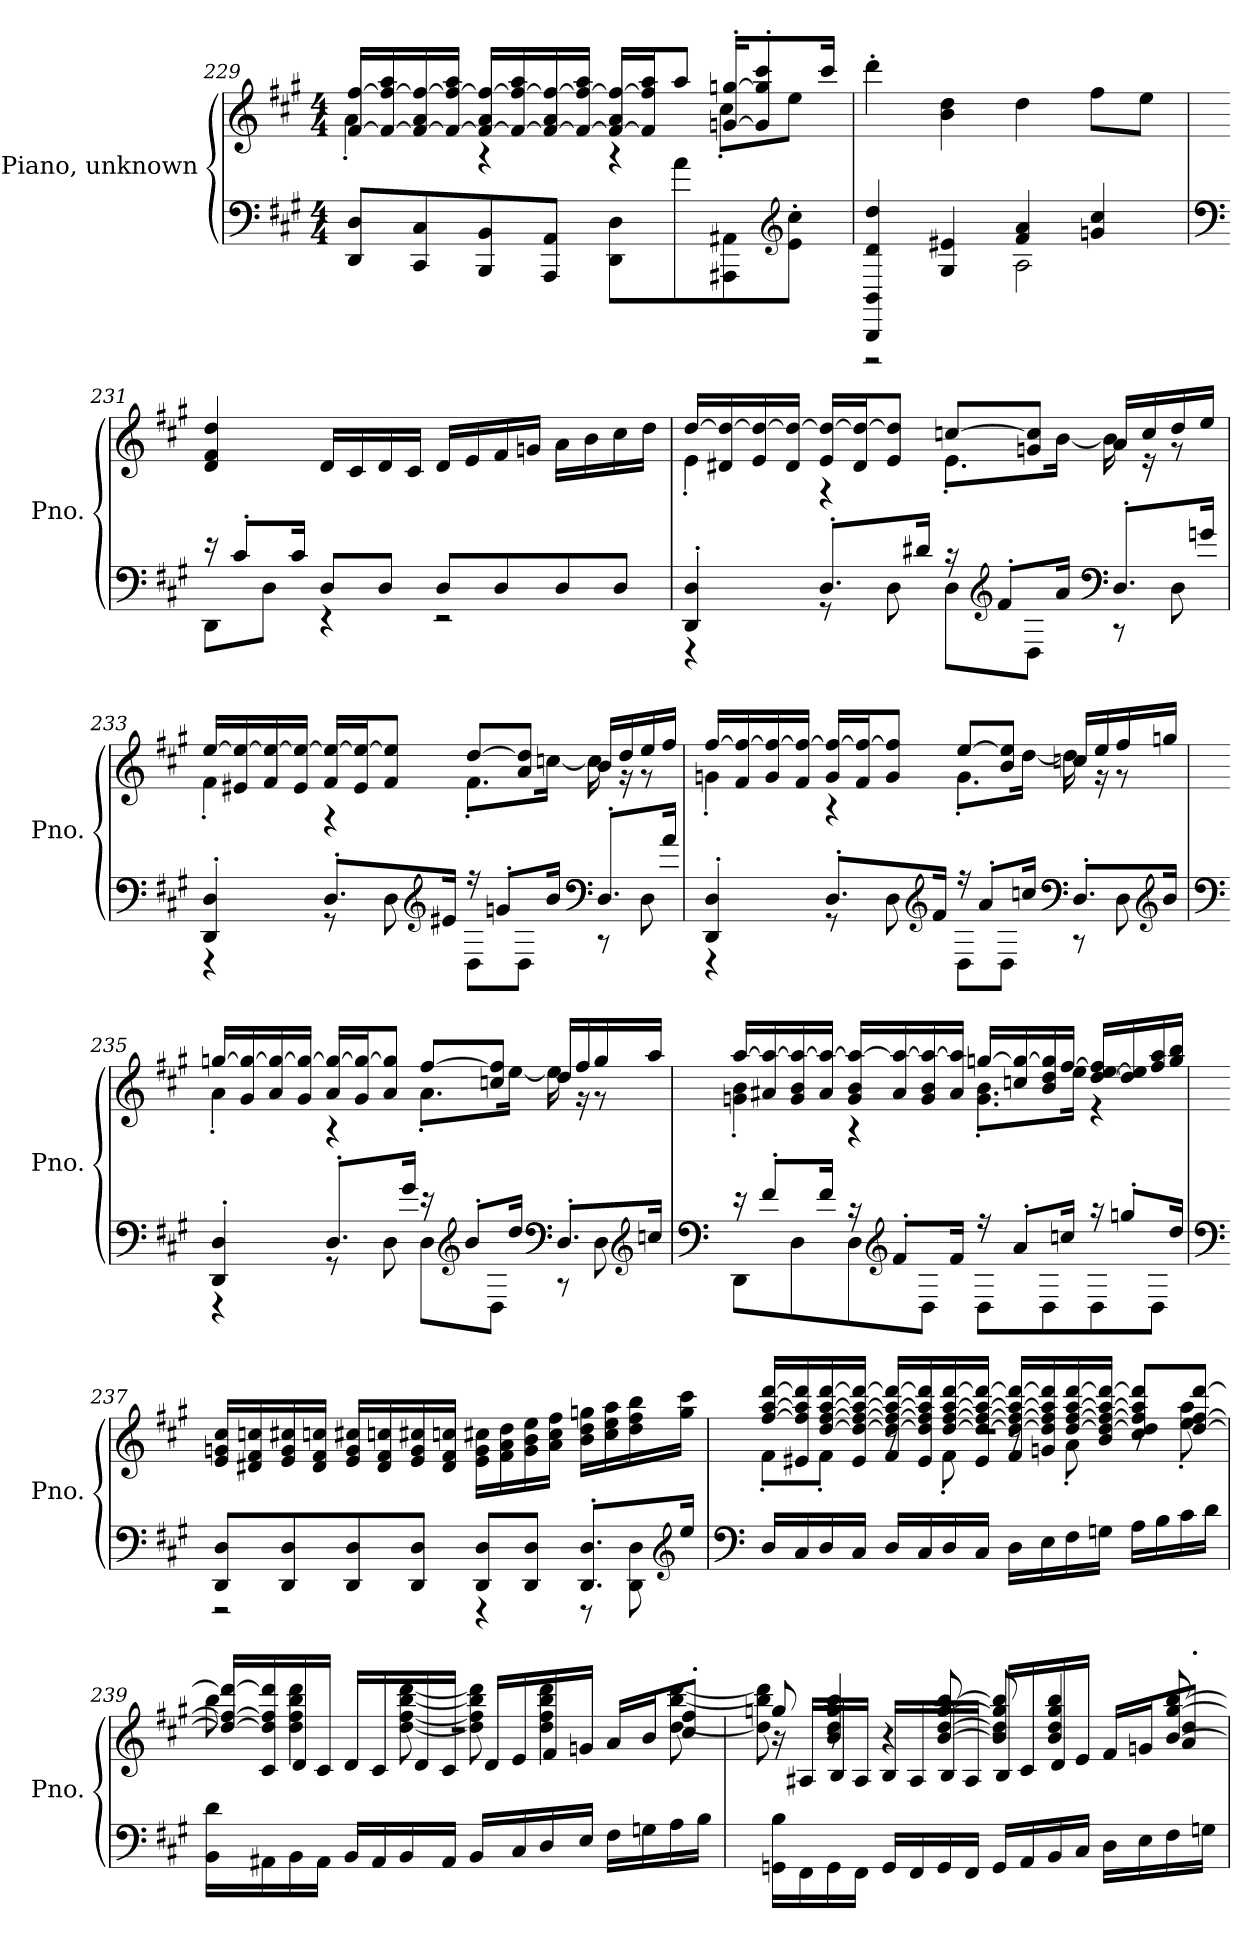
**kern	**kern
*part1	*part1
*staff2	*staff1
*I"Piano, unknown	*
*I'Pno.	*
!!LO:LB:g=z
*clefF4	*clefG2
*k[f#c#g#]	*k[f#c#g#]
*M4/4	*M4/4
=229	=229
*	*^
8DD/ 8D/L	[16f#/ [16ff#/LL	4a'\
.	16f#/_ 16ff#/_ 16aa/	.
8CC#/ 8C#/	16f#/_ 16a/ 16ff#/_	.
.	16f#/_ 16ff#/_ 16aa/JJ	.
8BBB/ 8BB/	16f#/_ 16a/ 16ff#/_LL	4r
.	16f#/_ 16ff#/_ 16aa/	.
8AAA/ 8AA/J	16f#/_ 16a/ 16ff#/_	.
.	16f#/_ 16ff#/_ 16aa/JJ	.
8DD\ 8D\L	16f#/_ 16a/ 16ff#/_LL	4r
.	16f#/] 16ff#/] 16aa/J	.
8a\	8aa/J	.
8AAA#X\ 8AA#X\	[16gn/' [16ggn/'KL	8cc#'\L
.	8g/]' 8gg/]' 8ccc#/'	.
*clefG2	*	*
8e\' 8cc#\'J	.	8ee\J
.	16ccc#/Jk	.
*	*v	*v
=230	=230
*^	*
4BBB/ 4BB/ 4d/ 4dd/	2r	4ddd'\
4G#/ 4e#X/	.	4b\ 4dd\
4f#/ 4a/	2A\	4dd\
4gn/ 4cc#/	.	8ff#\L
.	.	8ee\J
!!LO:LB:g=z
=231	=231	=231
*clefF4	*	*
16r	8DD\L	4d/ 4f#/ 4dd/
8c#'/L	.	.
.	8D\J	.
16c#/Jk	.	.
8D/L	4r	16d/LL
.	.	16c#/
8D/J	.	16d/
.	.	16c#/JJ
8D/L	2r	16d/LL
.	.	16e/
8D/	.	16f#/
.	.	16gn/JJ
8D/	.	16a\LL
.	.	16b\
8D/J	.	16cc#\
.	.	16dd\JJ
=232	=232	=232
*	*	*^
4DD/' 4D/'	4r	[16dd/LL	4e'\
.	.	16d#X/ 16dd/_	.
.	.	16e/ 16dd/_	.
.	.	16d#/ 16dd/_JJ	.
8.D'/L	8r	16e/ 16dd/_LL	4r
.	.	16d#/ 16dd/_J	.
.	8D\	8e/ 8dd/]J	.
16d#X/Jk	.	.	.
16r	8D\L	[8ccn/L	8.e'\L
*clefG2	*	*	*
8f#'/L	.	.	.
.	8D\J	8gn/ 8cc/]J	.
16a/Jk	.	.	[16b\Jk
*clefF4	*	*	*
8.D'/L	8r	16a/LL	16b\]
.	.	16cc/	16r
.	8D\	16dd/	8r
16gn/Jk	.	16ee/JJ	.
!!LO:LB:g=z	!!
=233	=233	=233	=233
4DD/' 4D/'	4r	[16ee/LL	4f#'\
.	.	16e#X/ 16ee/_	.
.	.	16f#/ 16ee/_	.
.	.	16e#/ 16ee/_JJ	.
8.D'/L	8r	16f#/ 16ee/_LL	4r
.	.	16e#/ 16ee/_J	.
.	8D\	8f#/ 8ee/]J	.
*clefG2	*	*	*
16e#X/Jk	.	.	.
16r	8D\L	[8dd/L	8.f#'\L
8gn'/L	.	.	.
.	8D\J	8a/ 8dd/]J	.
16b/Jk	.	.	[16ccn\Jk
*clefF4	*	*	*
8.D'/L	8r	16b/LL	16cc\]
.	.	16dd/	16r
.	8D\	16ee/	8r
16a/Jk	.	16ff#/JJ	.
!!LO:LB:g=z	!!
=234	=234	=234	=234
4DD/' 4D/'	4r	[16ff#/LL	4gn'\
.	.	16f#/ 16ff#/_	.
.	.	16g/ 16ff#/_	.
.	.	16f#/ 16ff#/_JJ	.
8.D'/L	8r	16g/ 16ff#/_LL	4r
.	.	16f#/ 16ff#/_J	.
.	8D\	8g/ 8ff#/]J	.
*clefG2	*	*	*
16f#/Jk	.	.	.
16r	8D\L	[8ee/L	8.g'\L
8a'/L	.	.	.
.	8D\J	8b/ 8ee/]J	.
16ccn/Jk	.	.	[16dd\Jk
*clefF4	*	*	*
8.D'/L	8r	16ccn/LL	16dd\]
.	.	16ee/	16r
.	8D\	16ff#/	8r
*clefG2	*	*	*
16b/Jk	.	16ggn/JJ	.
!!LO:LB:g=z	!!
=235	=235	=235	=235
*clefF4	*	*	*
4DD/' 4D/'	4r	[16ggn/LL	4a'\
.	.	16g#/ 16gg/_	.
.	.	16a/ 16gg/_	.
.	.	16g#/ 16gg/_JJ	.
8.D'/L	8r	16a/ 16gg/_LL	4r
.	.	16g#/ 16gg/_J	.
.	8D\	8a/ 8gg/]J	.
16g#/Jk	.	.	.
16r	8D\L	[8ff#/L	8.a'\L
*clefG2	*	*	*
8b'/L	.	.	.
.	8D\J	8ccn/ 8ff#/]J	.
16dd/Jk	.	.	[16ee\Jk
*clefF4	*	*	*
8.D'/L	8r	16dd/LL	16ee\]
.	.	16ff#/	16r
.	8D\	16gg/	8r
*clefG2	*	*	*
16ccn/Jk	.	16aa/JJ	.
!!LO:PB:g=z	!!
=236	=236	=236	=236
*clefF4	*	*	*
16r	8DD\L	[16aa/LL	4gn\' 4b\'
8f#'/L	.	16a#X/ 16aa/_	.
.	8D\	16g/ 16b/ 16aa/_	.
16f#/Jk	.	16a#/ 16aa/_JJ	.
16r	8D\	16g/ 16b/ 16aa/_LL	4r
*clefG2	*	*	*
8f#'/L	.	16a#/ 16aa/_	.
.	8D\J	16g/ 16b/ 16aa/_	.
16f#/Jk	.	16a#/ 16aa/]JJ	.
16r	8D\L	[16ggn/LL	8.g\' 8.b\'L
8a'/L	.	16ccn/ 16gg/_	.
.	8D\	16b/ 16dd/ 16gg/]	.
16ccn/Jk	.	[16ff#/JJ	16ee\Jk
16r	8D\	[16dd/ [16ee/ 16ff#/]LL	4r
8ggn'/L	.	16dd/] 16ee/]	.
.	8D\J	16ff#/ 16aa/	.
16dd/Jk	.	16gg/ 16bb/JJ	.
*	*	*v	*v
!!LO:LB:g=z
=237	=237	=237
*clefF4	*	*
8DD/ 8D/L	2r	16e/ 16gn/ 16cc#/LL
.	.	16d#X/ 16f#/ 16ccn/
8DD/ 8D/	.	16e/ 16g/ 16cc#X/
.	.	16d#/ 16f#/ 16ccn/JJ
8DD/ 8D/	.	16e/ 16g/ 16cc#X/LL
.	.	16d#/ 16f#/ 16ccn/
8DD/ 8D/J	.	16e/ 16g/ 16cc#X/
.	.	16d#/ 16f#/ 16ccn/JJ
8DD/ 8D/L	4r	16e\ 16g\ 16cc#X\LL
.	.	16f#\ 16a\ 16dd\
8DD/ 8D/J	.	16g\ 16b\ 16ee\
.	.	16a\ 16cc#\ 16ff#\JJ
8.DD/' 8.D/'L	8r	16b\ 16dd\ 16ggn\LL
.	.	16cc#\ 16ee\ 16aa\
.	8DD\ 8D\	16dd\ 16ff#\ 16bb\
*clefG2	*	*
16ee/Jk	.	16gg\ 16ccc#\JJ
*v	*v	*
!!LO:LB:g=z
=238	=238
*clefF4	*
*	*^
*	*	*^
16D/LL	1r	8f#'\L	[16ff#/ [16aa/ [16ddd/LL
16C#/	.	.	16e#X/ 16ff#/] 16aa/] 16ddd/]
16D/	.	8f#'\J	[16dd/ [16ff#/ [16aa/ [16ddd/
16C#/JJ	.	.	16e#/ 16dd/_ 16ff#/_ 16aa/_ 16ddd/_JJ
16D/LL	.	8r	16f#/ 16dd/_ 16ff#/_ 16aa/_ 16ddd/_LL
16C#/	.	.	16e#/ 16dd/] 16ff#/] 16aa/] 16ddd/]
16D/	.	8f#'\	[16dd/ [16ff#/ [16aa/ [16ddd/
16C#/JJ	.	.	16e#/ 16dd/_ 16ff#/_ 16aa/_ 16ddd/_JJ
16D\LL	.	8r	16f#/ 16dd/_ 16ff#/_ 16aa/_ 16ddd/_LL
16E\	.	.	16gn/ 16dd/] 16ff#/] 16aa/] 16ddd/]
16F#\	.	8a'\	[16dd/ [16ff#/ [16aa/ [16ddd/
16Gn\JJ	.	.	16b/ 16dd/_ 16ff#/_ 16aa/_ 16ddd/_JJ
16A\LL	.	8r	8cc#/ 8dd/] 8ff#/] 8aa/] 8ddd/]L
16B\	.	.	.
16c#\	.	8ee\' 8aa\'	[8dd/ [8ff#/ [8ddd/J
16d\JJ	.	.	.
!!LO:LB:g=z	!!	!!
=239	=239	=239	=239
16BB\ 16d\LL	1r	8bb\	16dd/_ 16ff#/_ 16ddd/_LL
16AA#X\	.	.	16c#/ 16dd/] 16ff#/] 16ddd/]
16BB\	.	4dd\ 4ff#\ 4bb\ 4ddd\	16d/
16AA#\JJ	.	.	16c#/JJ
16BB/LL	.	.	16d/LL
16AA#/	.	.	16c#/
16BB/	.	[8dd\ [8ff#\ [8bb\ [8ddd\	16d/
16AA#/JJ	.	.	16c#/JJ
16BB/LL	.	8dd\] 8ff#\] 8bb\] 8ddd\]	16d/LL
16C#/	.	.	16e/
16D/	.	4dd\ 4ff#\ 4bb\ 4ddd\	16f#/
16E/JJ	.	.	16gn/JJ
16F#\LL	.	.	16a/LL
16Gn\	.	.	16b/J
16A\	.	[8dd\ [8bb\ [8ddd\	8cc#/' 8ff#/'J
16B\JJ	.	.	.
!!LO:LB:g=z	!!	!!
=240	=240	=240	=240
16GGn\ 16B\LL	8ggn/	8dd\] 8bb\] 8ddd\]	16r
16FF#\	.	.	16A#X/LL
16GG\	4b/ 4dd/ 4gg/ 4bb/	8r	16B/
16FF#\JJ	.	.	16A#/JJ
16GG/LL	.	4r	16B/LL
16FF#/	.	.	16A#/
16GG/	[8b/ [8dd/ [8gg/ [8bb/	.	16B/
16FF#/JJ	.	.	16A#/JJ
16GG/LL	8b/] 8dd/] 8gg/] 8bb/]	2r	16B/LL
16AA/	.	.	16c#/
16BB/	4b/ 4dd/ 4gg/ 4bb/	.	16d/
16C#/JJ	.	.	16e/JJ
16D\LL	.	.	16f#/LL
16E\	.	.	16gn/J
16F#\	[8b/ [8gg/ [8bb/	.	8a/' 8dd/'J
16Gn\JJ	.	.	.
*	*v	*v	*v
=	=
*-	*-
